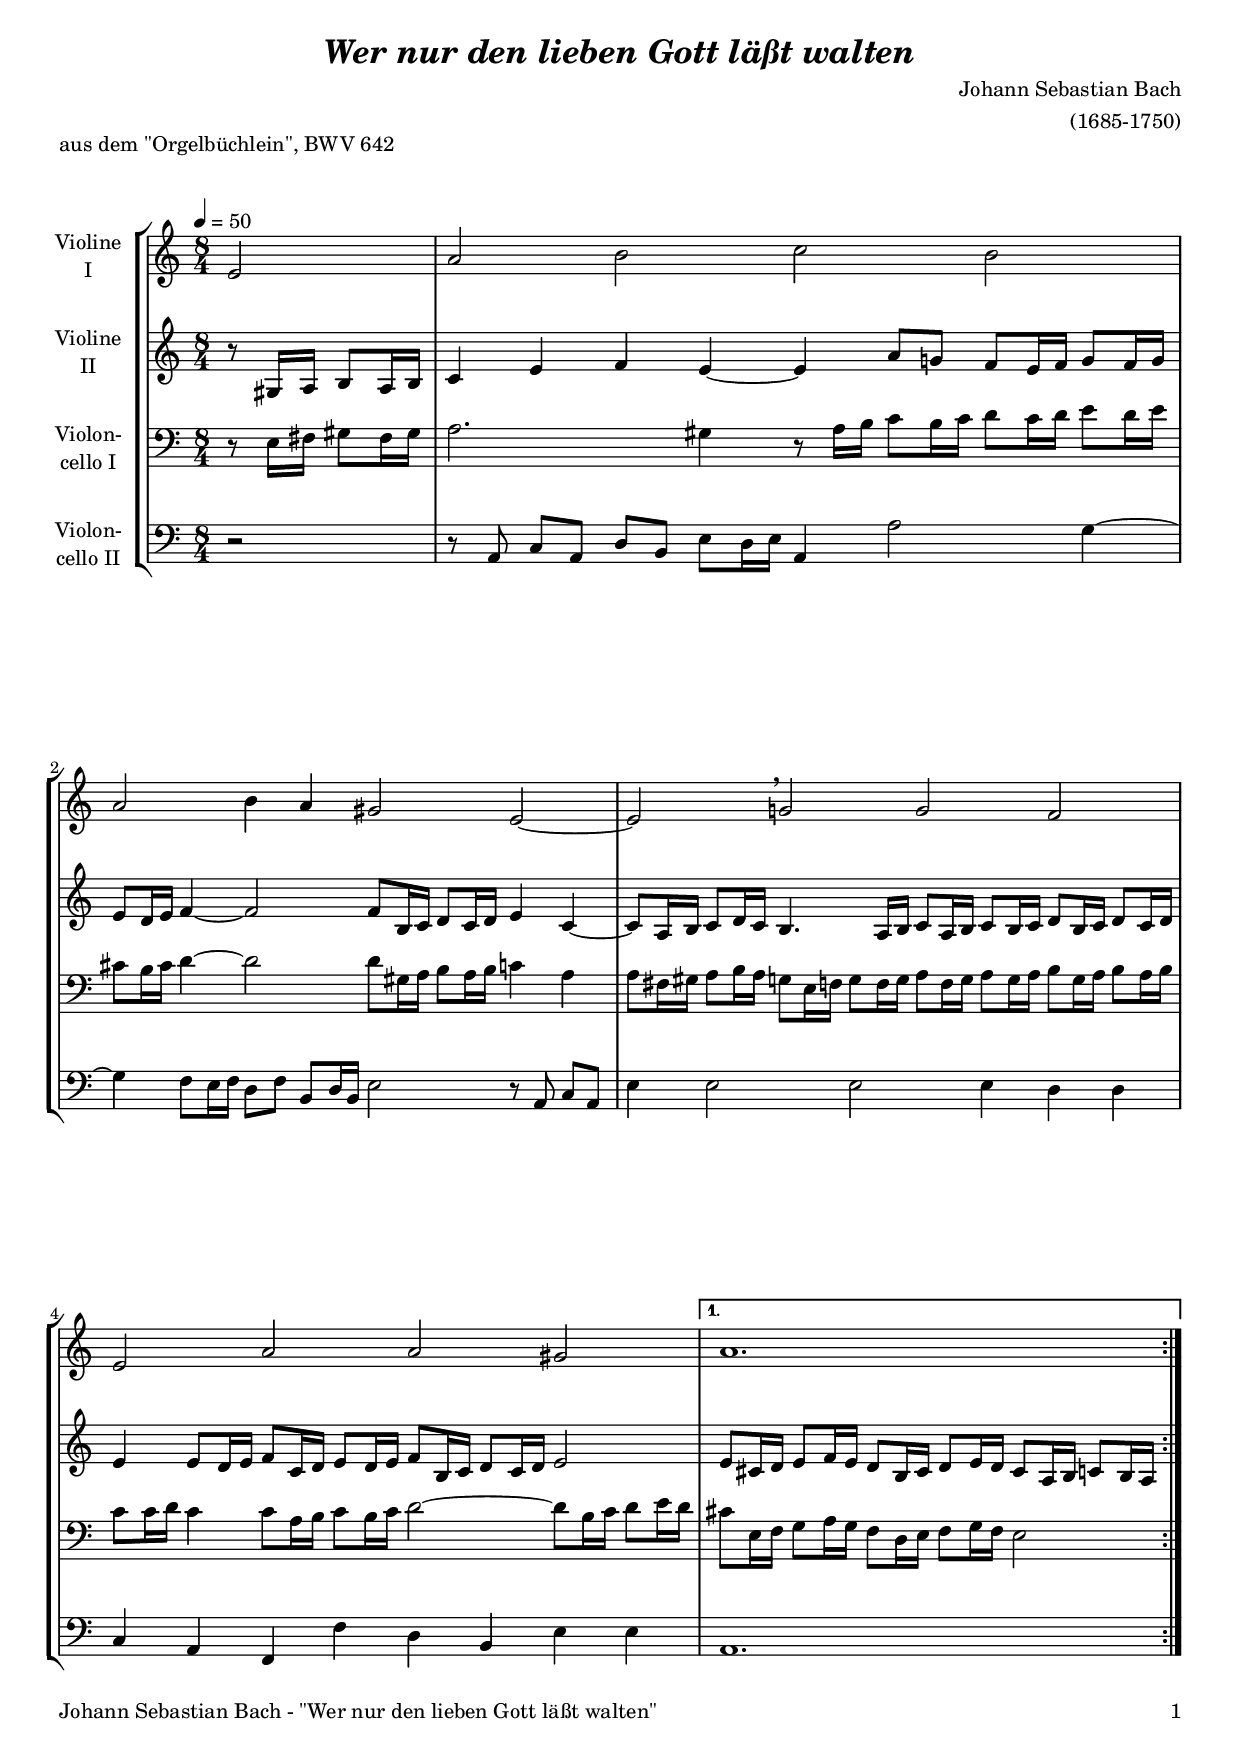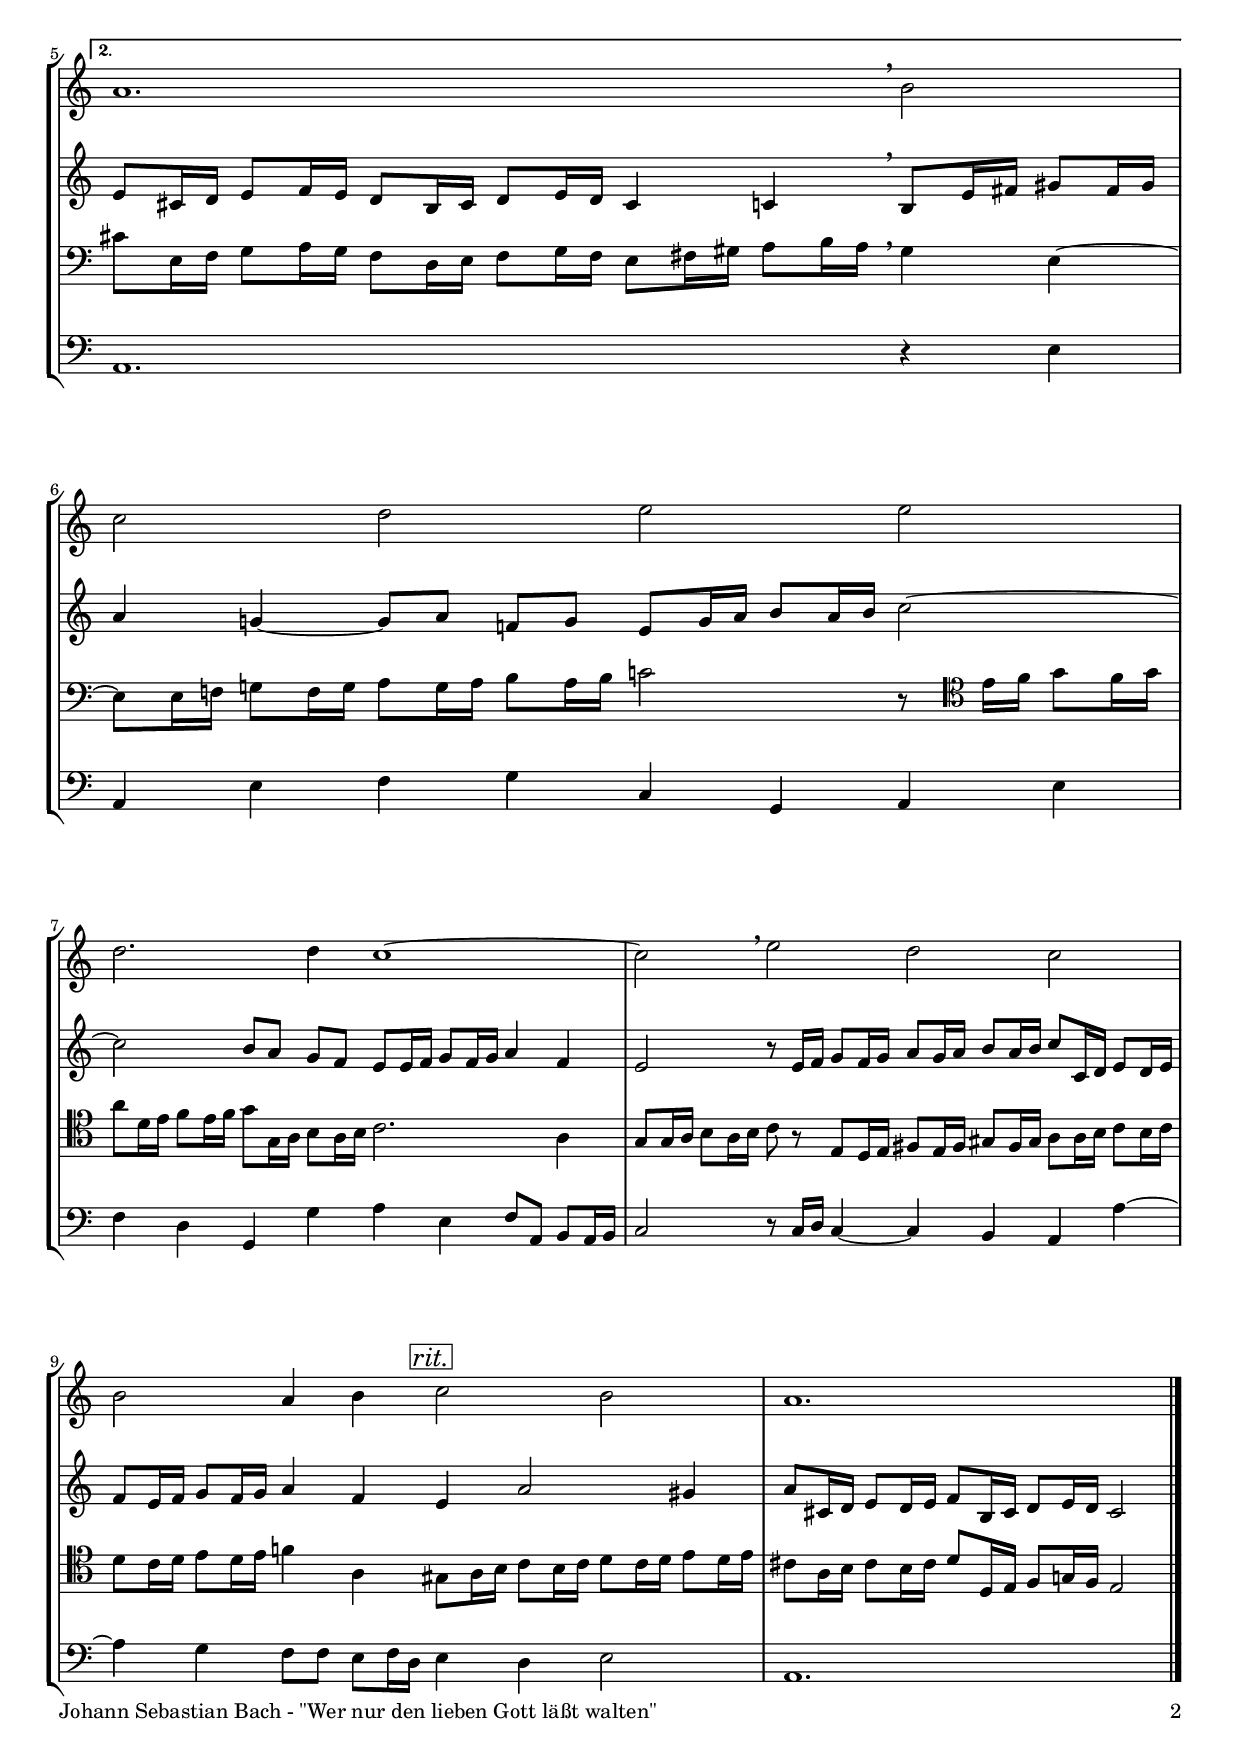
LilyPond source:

\version "2.24.4"
\include "deutsch.ly"
  
#(set-global-staff-size 18)

\header {
  title     = \markup \bold \italic "Wer nur den lieben Gott läßt walten"
  composer  = "Johann Sebastian Bach"
  arranger  = "(1685-1750)"
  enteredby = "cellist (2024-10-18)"
  piece     = "aus dem \"Orgelbüchlein\", BWV 642"
}

voiceconsts = {
  \key a \minor
  \time 8/4
  \clef "treble"
%  \numericTimeSignature
  \compressEmptyMeasures
% Set default beaming for all staves
%  \set Timing.beamExceptions = #'()
%  \set Timing.baseMoment     = #(ly:make-moment 1 4)
%  \set Timing.beatStructure  = #'(1 1 1)
  \tempo 4=50
}

mivl = "violin"
miva = "viola"
mivc = "cello"

rit = \mark \markup \box \italic "rit."

va = \relative c' {
  \voiceconsts

  \repeat volta 2 {
    \partial 2 e2
    a h c h

    a h4 a gis2 e~
    e \breathe g! g f

    e a a gis
    
  }
  \alternative {
    { a1. }
    { a1. \breathe h2 }
  }
  c d e e

  d2. d4 c1~
  c2 \breathe e d c

  h a4 h \rit c2 h
  \partial 1. a1. \bar "|."
}

vb = \relative c' {
  \voiceconsts
  
  \repeat volta 2 {
    \partial 2 r8 gis16 a h8 a16 h
    c4 e f e~ e a8 g! f e16 f g8 f16 g

    e8 d16 e f4~ f2 f8 h,16 c d8 c16 d e4 c~
    c8 a16 h c8 d16 c h4. a16 h c8 a16 h c8 h16 c d8 h16 c d8 c16 d

    e4 e8 d16 e f8 c16 d e8 d16 e f8 h,16 c d8 c16 d e2
  }
  \alternative {
    { e8 cis16 d e8 f16 e d8 h16 cis d8 e16 d cis8 a16 h c8 h16 a }
    { e'8 cis16 d e8 f16 e d8 h16 cis d8 e16 d cis4 c \breathe h8 e16 fis gis8 fis16 gis }
  }
  a4 g!~ g8 a f! g e g16 a h8 a16 h c2~

  c h8 a g f e e16 f g8 f16 g a4 f
  e2 r8 e16 f g8 f16 g a8 g16 a h8 a16 h c8 c,16 d e8 d16 e

  f8 e16 f g8 f16 g a4 f \rit e a2 gis4
  \partial 1. a8 cis,16 d e8 d16 e f8 h,16 cis d8 e16 d cis2 \bar "|."
}

vc = \relative c {
  \voiceconsts
  \clef "bass"
  
  \repeat volta 2 {
    \partial 2 r8 e16 fis gis8 fis16 gis
    a2. gis4 r8 a16 h c8 h16 c d8 c16 d e8 d16 e

    cis8 h16 cis d4~ d2 d8 gis,16 a h8 a16 h c4 a
    a8 fis16 gis a8 h16 a g8 e16 f g8 f16 g a8 f16 g a8 g16 a h8 g16 a h8 a16 h

    c8 c16 d c4 c8 a16 h c8 h16 c d2~ d8 h16 c d8 e16 d
  }
  \alternative {
    { cis8 e,16 f g8 a16 g f8 d16 e f8 g16 f e2 }
    { cis'!8 e,16 f g8 a16 g f8 d16 e f8 g16 f e8 fis16 gis a8 h16 a \breathe gis4 e~ }
  }
  e8 e16 f! g!8 f16 g a8 g16 a h8 a16 h c!2 r8 \clef "tenor" e16 f g8 f16 g

  a8 d,16 e f8 e16 f g8 g,16 a h8 a16 h c2. a4
  g8 g16 a h8 a16 h c8 r e, d16 e fis8 e16 fis gis8 fis16 gis a8 a16 h c8 h16 c

  d8 c16 d e8 d16 e f!4 a, \rit gis8 a16 h c8 h16 c d8 c16 d e8 d16 e
  \partial 1. cis8 a16 h cis8 h16 cis d8 d,16 e f8 g!16 f e2 \bar "|."
}

vd = \relative c {
  \voiceconsts
  \clef "bass"
  
  \repeat volta 2 {
    \partial 2 r2
    r8 a c a d h e d16 e a,4 a'2 g4~

    g f8 e16 f d8 f h, d16 h e2 r8 a, c a
    e'4 e2 e e4 d d

    c a f f' d h e e
  }
  \alternative {
    { a,1. }
    { a1. r4 e' }
  }
  a, e' f g c, g a e'

  f d g, g' a e f8 a, h a16 h
  c2 r8 c16 d c4~ c h a a'~

  a g f8 f e f16 d \rit e4 d e2
  \partial 1. a,1. \bar "|."
}


music = \new StaffGroup <<
      \new Staff {
	\set Staff.midiInstrument = \mivl
	\set Staff.instrumentName = \markup \center-column { "Violine" "I" }
	\transpose a a { \va }
      }

      \new Staff {
	\set Staff.midiInstrument = \mivl
	\set Staff.instrumentName = \markup \center-column { "Violine" "II" }
	\transpose a a { \vb }
      }

      \new Staff {
	\set Staff.midiInstrument = \mivc
	\set Staff.instrumentName = \markup \center-column { "Violon-" "cello I" }
	\transpose a a { \vc }
      }

      \new Staff {
	\set Staff.midiInstrument = \mivc
	\set Staff.instrumentName = \markup \center-column { "Violon-" "cello II" }
	\transpose a a { \vd }
      }
>>

\book {
  \paper {
    print-page-number = ##t
    print-first-page-number = ##t
    ragged-last-bottom = ##f
    oddHeaderMarkup = \markup \null
    evenHeaderMarkup = \markup \null
    oddFooterMarkup = \markup {
      \fill-line {
        \if \should-print-page-number
        "Johann Sebastian Bach - \"Wer nur den lieben Gott läßt walten\"" \fromproperty #'page:page-number-string
      }
    }
    evenFooterMarkup = \oddFooterMarkup
  } \score {
    \music
    \layout {}
  }

  \score {
    \unfoldRepeats \music

    \midi {
      \context {
        \Score
      }
    }
  }
}
